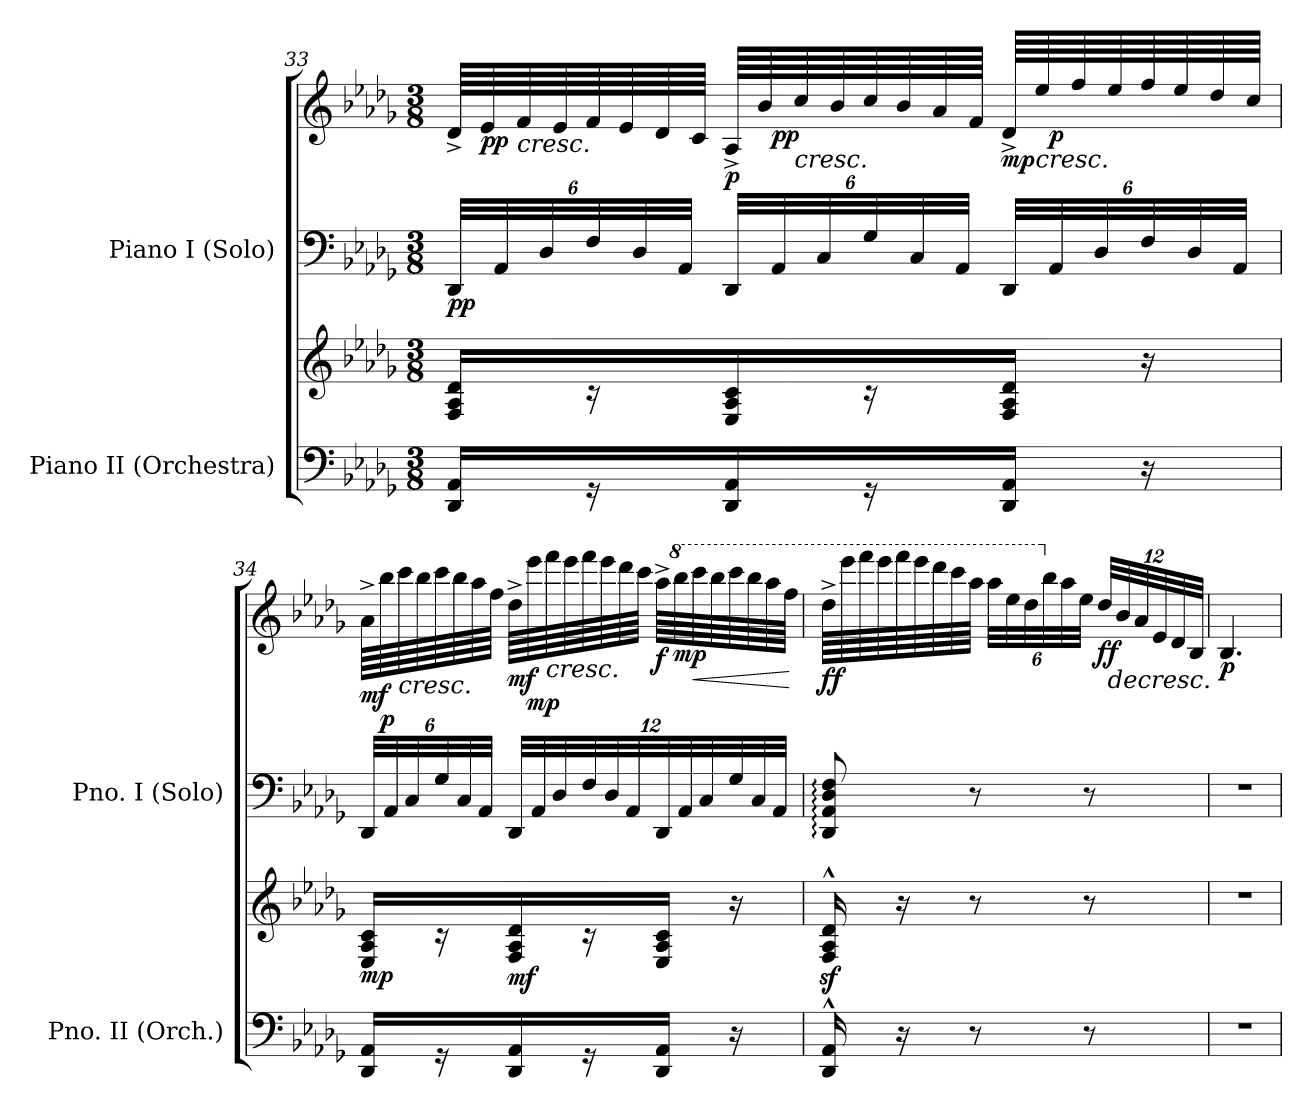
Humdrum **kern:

**kern	**kern	**dynam	**kern	**kern	**dynam
*part2	*part2	*part2	*part1	*part1	*part1
*staff4	*staff3	*staff3/4	*staff2	*staff1	*staff1/2
*I"Piano II (Orchestra)	*	*	*I"Piano I (Solo)	*	*
*I'Pno. II (Orch.)	*	*	*I'Pno. I (Solo)	*	*
*clefF4	*clefG2	*	*clefF4	*clefG2	*
*k[b-e-a-d-g-]	*k[b-e-a-d-g-]	*	*k[b-e-a-d-g-]	*k[b-e-a-d-g-]	*
*M3/8	*M3/8	*	*M3/8	*M3/8	*
*	*	*	*Xbrackettup	*	*
=33	=33	=33	=33	=33	=33
!	!	!	!	!	!LO:DY:b=2
*	*	*	*	*^	*
*	*	*	*	*	*^	*
16DD-/ 16AA-/LL	16F/ 16A-/ 16d-/LL	.	48DD-/LLL	64d-^/LLLL	12..ryy	6ryy	pp
!	!	!	!	!	!	!	!LO:DY:b
.	.	.	.	64e-/	.	.	pp
.	.	.	48AA-/	.	.	.	.
!	!	!	!	!LO:TX:b:i:t=cresc.	!	!	!
.	.	.	.	64f/	.	.	.
.	.	.	48D-/	.	.	.	.
.	.	.	.	64e-/	.	.	.
16r	16r	.	48F/	64f/	.	.	.
.	.	.	.	64e-/	.	.	.
.	.	.	48D-/	.	.	.	.
.	.	.	.	64d-/	.	.	.
.	.	.	48AA-/JJJ	.	.	.	.
.	.	.	.	64c/JJJJ	.	.	.
!	!	!	!	!	!	!	!LO:DY:b
16DD-/ 16AA-/	16E-/ 16A-/ 16c/	.	48DD-/LLL	64A-^/LLLL	.	.	p
.	.	.	.	64b-/	.	.	.
!	!	!	!	!	!	!	!LO:DY:b
.	.	.	48AA-/	.	6ryy	.	pp
!	!	!	!	!LO:TX:b:i:t=cresc.	!	!	!
.	.	.	.	64cc/	.	.	.
.	.	.	48C/	.	.	12ryy	.
.	.	.	.	64b-/	.	.	.
16r	16r	.	48G-/	64cc/	.	.	.
.	.	.	.	64b-/	.	.	.
.	.	.	48C/	.	.	.	.
.	.	.	.	64a-/	.	.	.
.	.	.	48AA-/JJJ	.	.	.	.
.	.	.	.	64f/JJJJ	.	.	.
!	!	!	!	!	!	!	!LO:DY:b
16DD-/ 16AA-/JJ	16F/ 16A-/ 16d-/JJ	.	48DD-/LLL	64d-^/LLLL	.	48ryy	mp
!	!	!	!	!LO:TX:b:i:t=cresc.	!	!	!
.	.	.	.	64ee-/	.	.	.
!	!	!	!	!	!	!	!LO:DY:b
.	.	.	48AA-/	.	.	12ryy	p
.	.	.	.	64ff/	.	.	.
.	.	.	48D-/	.	.	.	.
.	.	.	.	64ee-/	.	.	.
16r	16r	.	48F/	64ff/	24.ryy	.	.
.	.	.	.	64ee-/	.	.	.
.	.	.	48D-/	.	.	.	.
.	.	.	.	64dd-/	.	.	.
.	.	.	48AA-/JJJ	.	.	48ryy	.
.	.	.	.	64cc/JJJJ	.	.	.
*	*	*	*	*v	*v	*v	*
!!LO:LB:g=z
=34	=34	=34	=34	=34	=34
*	*	*	*	*MM28	*
*	*	*	*	*^	*
*	*	*	*	*	*^	*
!	!	!LO:DY:b	!	!	!	!	!LO:DY:b
*	*	*	*	*v	*v	*v	*
16DD-/ 16AA-/LL	16E-/ 16A-/ 16c/LL	mp	48DD-/LLL	64a-^\LLLL	mf
!	!	!	!	!	!LO:DY:b
.	.	.	.	64bb-\	p
.	.	.	48AA-/	.	.
!	!	!	!	!LO:TX:b:i:t=cresc.	!
.	.	.	.	64ccc\	.
.	.	.	48C/	.	.
.	.	.	.	64bb-\	.
16r	16r	.	48G-/	64ccc\	.
.	.	.	.	64bb-\	.
.	.	.	48C/	.	.
.	.	.	.	64aa-\	.
.	.	.	48AA-/JJJ	.	.
.	.	.	.	64ff\JJJJ	.
!	!	!LO:DY:b	!	!	!LO:DY:b
16DD-/ 16AA-/	16F/ 16A-/ 16d-/	mf	48DD-/LLL	64dd-^\LLLL	mf
!	!	!	!	!	!LO:DY:b
.	.	.	.	64eee-\	mp
.	.	.	48AA-/	.	.
!	!	!	!	!LO:TX:b:i:t=cresc.	!
.	.	.	.	64fff\	.
.	.	.	48D-/	.	.
.	.	.	.	64eee-\	.
16r	16r	.	48F/	64fff\	.
.	.	.	.	64eee-\	.
.	.	.	48D-/	.	.
.	.	.	.	64ddd-\	.
.	.	.	48AA-/	.	.
.	.	.	.	64ccc\JJJJ	.
*	*	*	*	*MM30	*
!	!	!	!	!	!LO:DY:b
16DD-/ 16AA-/JJ	16E-/ 16A-/ 16c/JJ	.	48DD-/	64aa-^\LLLL	f
*	*	*	*	*8va	*
!	!	!	!	!	!LO:DY:b
.	.	.	.	64bbb-\	mp
.	.	.	48AA-/	.	.
!	!	!	!	!	!LO:HP:b
.	.	.	.	64cccc\	<
.	.	.	48C/	.	.
.	.	.	.	64bbb-\	.
16r	16r	.	48G-/	64cccc\	.
.	.	.	.	64bbb-\	.
.	.	.	48C/	.	.
.	.	.	.	64aaa-\	.
.	.	.	48AA-/JJJ	.	.
.	.	.	.	64fff\JJJJ	.
.	.	.	.	.	[
=35	=35	=35	=35	=35	=35
!	!	!	!	!	!LO:DY:b
16DD-/^^ 16AA-/^^	16F/z<^^ 16A-/z<^^ 16d-/z<^^	.	8DD-/: 8AA-/: 8D-/: 8F/:	64ddd-^\LLLL	ff
*	*	*	*	*MM16	*
.	.	.	.	64eeee-\	.
.	.	.	.	64ffff\	.
.	.	.	.	64eeee-\	.
16r	16r	.	.	64ffff\	.
*	*	*	*	*MM26	*
.	.	.	.	64eeee-\	.
.	.	.	.	64dddd-\	.
.	.	.	.	64cccc\	.
8r	8r	.	8r	64aaa-\JJJJ	.
*	*	*	*	*Xbrackettup	*
.	.	.	.	48aaa-\LLL	.
.	.	.	.	48eee-\	.
.	.	.	.	48ddd-\	.
*	*	*	*	*X8va	*
.	.	.	.	48bb-\	.
.	.	.	.	48aa-\	.
.	.	.	.	48ee-\JJJ	.
8r	8r	.	8r	.	.
!	!	!	!	!	!LO:DY:b
.	.	.	.	384%7dd-/LLLL	ff
!	!	!	!	!	!LO:HP:b
.	.	.	.	384%7b-/	>
.	.	.	.	384%7a-/	.
.	.	.	.	384%7e-/	.
.	.	.	.	384%7d-/	.
.	.	.	.	384%7B-/JJJJ	.
!!LO:LB:g=z
=36	=36	=36	=36	=36	=36
!	!	!	!	!	!LO:DY:b
4.r	4.r	.	4.r	4.B-/	p
.	.	.	.	.	]
=	=	=	=	=	=
*-	*-	*-	*-	*-	*-
